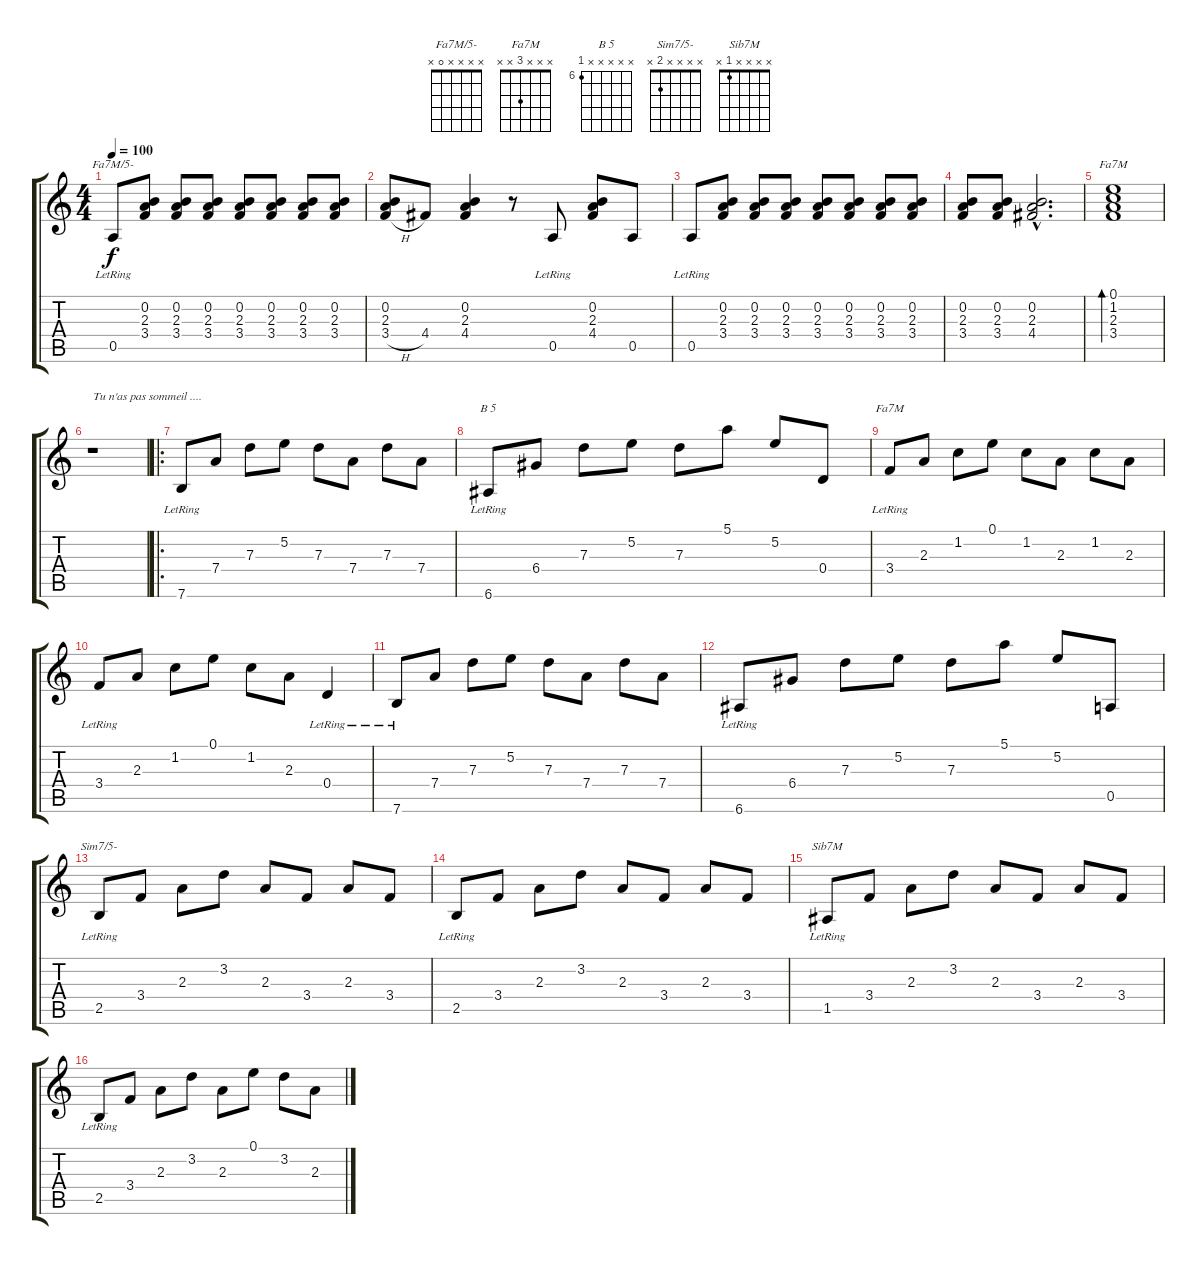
\track "" {instrument acousticguitarnylon}
\staff {score tabs}
\tuning (E4 B3 G3 D3 A2 E2) {hide}
\chord ("Fa7M/5-" x x x x 0 x)
\chord ("Fa7M" 3 1 2 3 x x)
\chord ("B 5" x x x x x 6) {firstfret 6}
\chord ("Fa7M" x x x 3 x x)
\chord ("Sim7/5-" x x x x 2 x)
\chord ("Sib7M" x x x x 1 x)
\ts (4 4)
\tempo 100
\clef g2
\ks c
0.5{lr}.8{ch "Fa7M/5-" dy f instrument acousticguitarnylon} (0.2 2.3 3.4).8 (0.2 2.3 3.4).8 (0.2 2.3 3.4).8 (0.2 2.3 3.4).8 (0.2 2.3 3.4).8 (0.2 2.3 3.4).8 (0.2 2.3 3.4).8 |
(0.2 2.3 3.4{h}).8 4.4.8 (0.2 2.3 4.4).4 r.8 0.5{lr}.8 (0.2 2.3 4.4).8 0.5.8 |
0.5{lr}.8 (0.2 2.3 3.4).8 (0.2 2.3 3.4).8 (0.2 2.3 3.4).8 (0.2 2.3 3.4).8 (0.2 2.3 3.4).8 (0.2 2.3 3.4).8 (0.2 2.3 3.4).8 |
(0.2 2.3 3.4).8 (0.2 2.3 3.4).8 (0.2{hac} 2.3{hac} 4.4{hac}).2{d} |
(0.1 1.2 2.3 3.4).1{bd 480 ch "Fa7M"} |
r.1{txt "Tu n'as pas sommeil ...."} |
\ro
7.6{lr}.8 7.4.8 7.3.8 5.2.8 7.3.8 7.4.8 7.3.8 7.4.8 |
6.6{lr}.8{ch "B 5"} 6.4.8 7.3.8 5.2.8 7.3.8{txt " "} 5.1.8 5.2.8 0.4.8 |
3.4{lr}.8{ch "Fa7M"} 2.3.8 1.2.8 0.1.8 1.2.8 2.3.8 1.2.8 2.3.8 |
3.4{lr}.8 2.3.8 1.2.8 0.1.8 1.2.8 2.3.8 0.4{lr}.4 |
7.6{lr}.8 7.4.8 7.3.8 5.2.8 7.3.8 7.4.8 7.3.8 7.4.8 |
6.6{lr}.8 6.4.8{txt " "} 7.3.8 5.2.8 7.3.8 5.1.8 5.2.8 0.5.8 |
2.5{lr}.8{ch "Sim7/5-"} 3.4.8 2.3.8 3.2.8 2.3.8 3.4.8 2.3.8 3.4.8 |
2.5{lr}.8 3.4.8 2.3.8 3.2.8 2.3.8 3.4.8 2.3.8 3.4.8 |
1.5{lr}.8{ch "Sib7M"} 3.4.8 2.3.8 3.2.8 2.3.8 3.4.8 2.3.8 3.4.8 |
2.5{lr}.8 3.4.8 2.3.8 3.2.8 2.3.8 0.1.8 3.2.8 2.3.8
